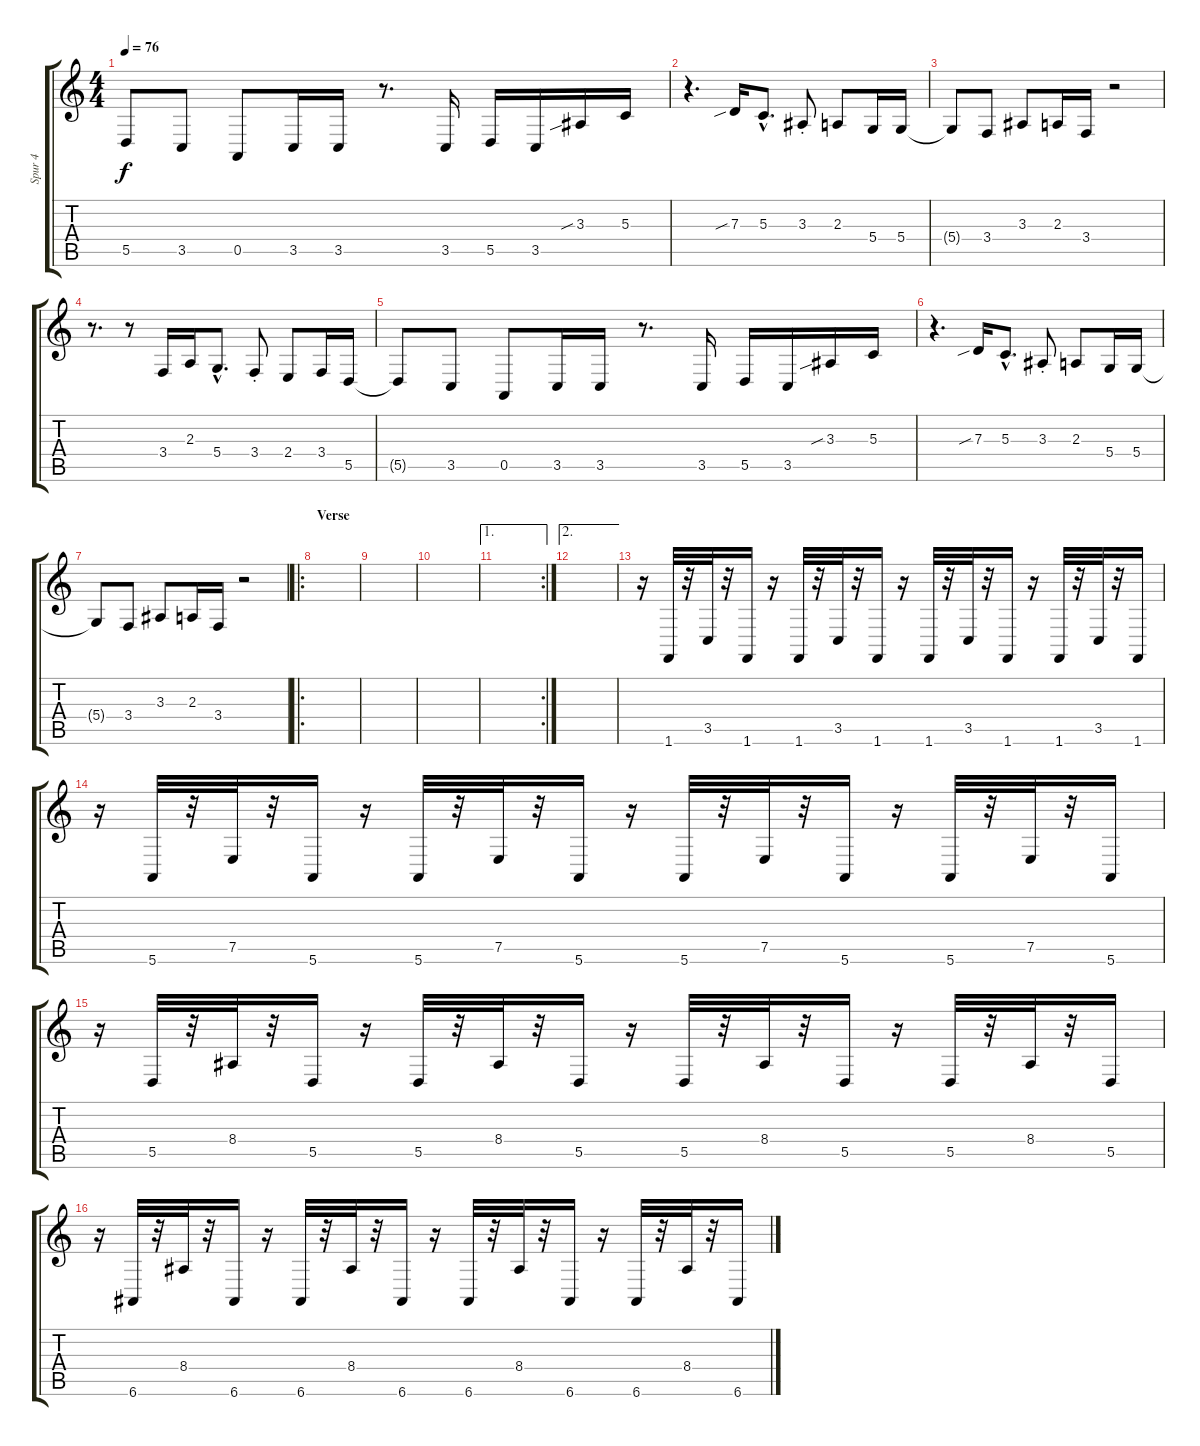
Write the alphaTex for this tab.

\track ("Spur 4" "Spur 4") {instrument trumpet}
\staff {score tabs}
\tuning (E4 B3 G3 D3 A2 E2) {hide}
\ts (4 4)
\tempo 76
\clef g2
\ks c
5.5{t}.8{dy f} 3.5.8 0.5.8 3.5.16 3.5.16 r.8{d} 3.5.16 5.5.16 3.5.16 3.3{sib}.16 5.3.16 |
r.4{d} 7.3{sib}.16 5.3{hac}.8{d} 3.3{st}.8 2.3.8 5.4.16 5.4.16 |
5.4{t}.8 3.4.8 3.3.8 2.3.16 3.4.16 r.2 |
r.8{d} r.8 3.4.16 2.3.16 5.4{hac}.8{d} 3.4{st}.8 2.4.8 3.4.16 5.5.16 |
5.5{t}.8 3.5.8 0.5.8 3.5.16 3.5.16 r.8{d} 3.5.16 5.5.16 3.5.16 3.3{sib}.16 5.3.16 |
r.4{d} 7.3{sib}.16 5.3{hac}.8{d} 3.3{st}.8 2.3.8 5.4.16 5.4.16 |
5.4{t}.8 3.4.8 3.3.8 2.3.16 3.4.16 r.2 |
\ro
\section ("" "Verse")
|
|
|
\ae 1
\rc 2
|
\ae 2
|
r.16{volume 6} 1.6.32 r.32 3.5.32 r.32 1.6.16 r.16 1.6.32 r.32 3.5.32 r.32 1.6.16 r.16 1.6.32 r.32 3.5.32 r.32 1.6.16 r.16 1.6.32 r.32 3.5.32 r.32 1.6.16 |
r.16{volume 7} 5.6.32 r.32 7.5.32 r.32 5.6.16 r.16 5.6.32 r.32 7.5.32 r.32 5.6.16 r.16 5.6.32 r.32 7.5.32 r.32 5.6.16 r.16 5.6.32 r.32 7.5.32 r.32 5.6.16 |
r.16{volume 8} 5.5.32 r.32 8.4.32 r.32 5.5.16 r.16 5.5.32 r.32 8.4.32 r.32 5.5.16 r.16 5.5.32 r.32 8.4.32 r.32 5.5.16 r.16 5.5.32 r.32 8.4.32 r.32 5.5.16 |
r.16{volume 9} 6.6.32 r.32 8.4.32 r.32 6.6.16 r.16 6.6.32 r.32 8.4.32 r.32 6.6.16 r.16 6.6.32 r.32 8.4.32 r.32 6.6.16 r.16 6.6.32 r.32 8.4.32 r.32 6.6.16
